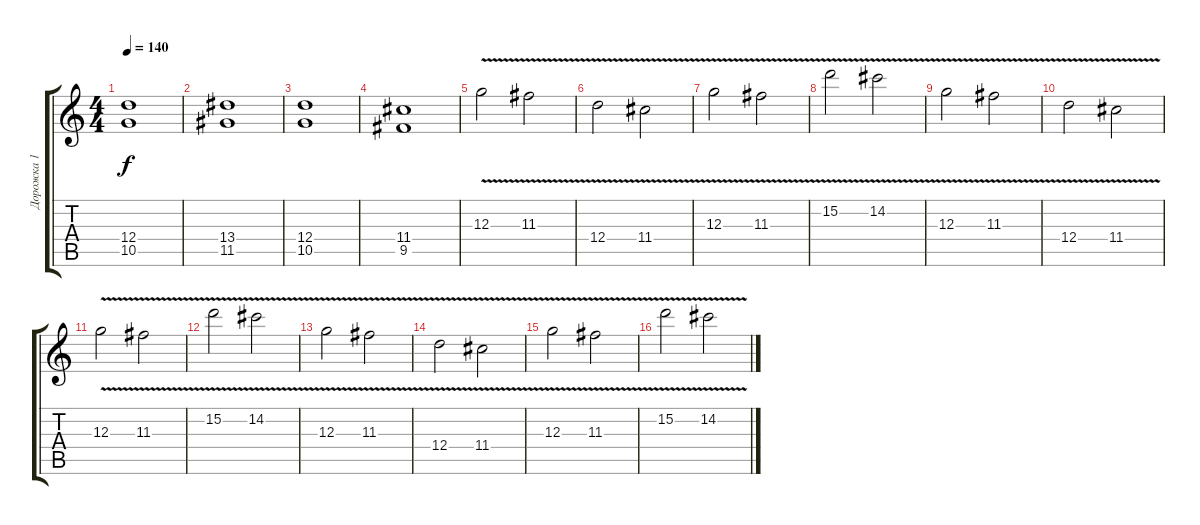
\track ("Дорожка 1" "Дорожка 1") {instrument distortionguitar}
\staff {score tabs}
\tuning (E4 B3 G3 D3 A2 E2) {hide}
\ts (4 4)
\tempo 140
\clef g2
\ks c
(12.4 10.5).1{dy f} |
(13.4 11.5).1 |
(12.4 10.5).1 |
(11.4 9.5).1 |
12.3{v}.2 11.3{v}.2 |
12.4{v}.2 11.4{v}.2 |
12.3{v}.2 11.3{v}.2 |
15.2{v}.2 14.2{v}.2 |
12.3{v}.2 11.3{v}.2 |
12.4{v}.2 11.4{v}.2 |
12.3{v}.2 11.3{v}.2 |
15.2{v}.2 14.2{v}.2 |
12.3{v}.2 11.3{v}.2 |
12.4{v}.2 11.4{v}.2 |
12.3{v}.2 11.3{v}.2 |
15.2{v}.2 14.2{v}.2
